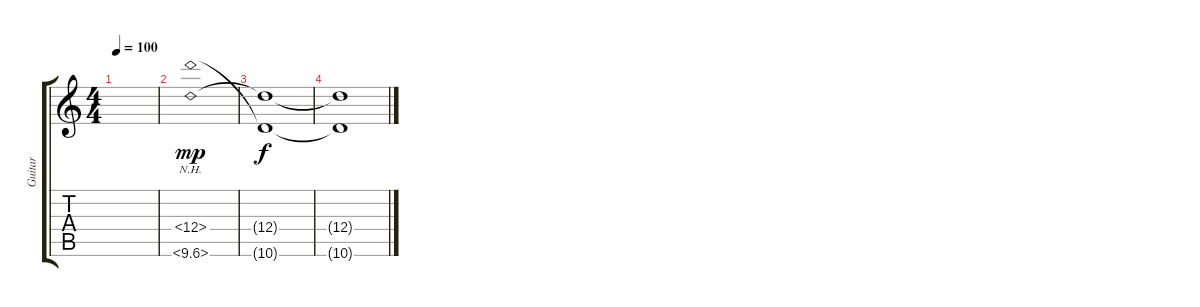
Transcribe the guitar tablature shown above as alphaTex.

\track ("Guitar" "Guitar") {instrument overdrivenguitar}
\staff {score tabs}
\tuning (E4 B3 G3 D3 A2 E2) {hide}
\ts (4 4)
\tempo 100
\clef g2
\ks c
|
(12.4{nh} 10.6{nh}).1{dy mp} |
(12.4{t} 10.6{t}).1{dy f} |
(12.4{t} 10.6{t}).1
